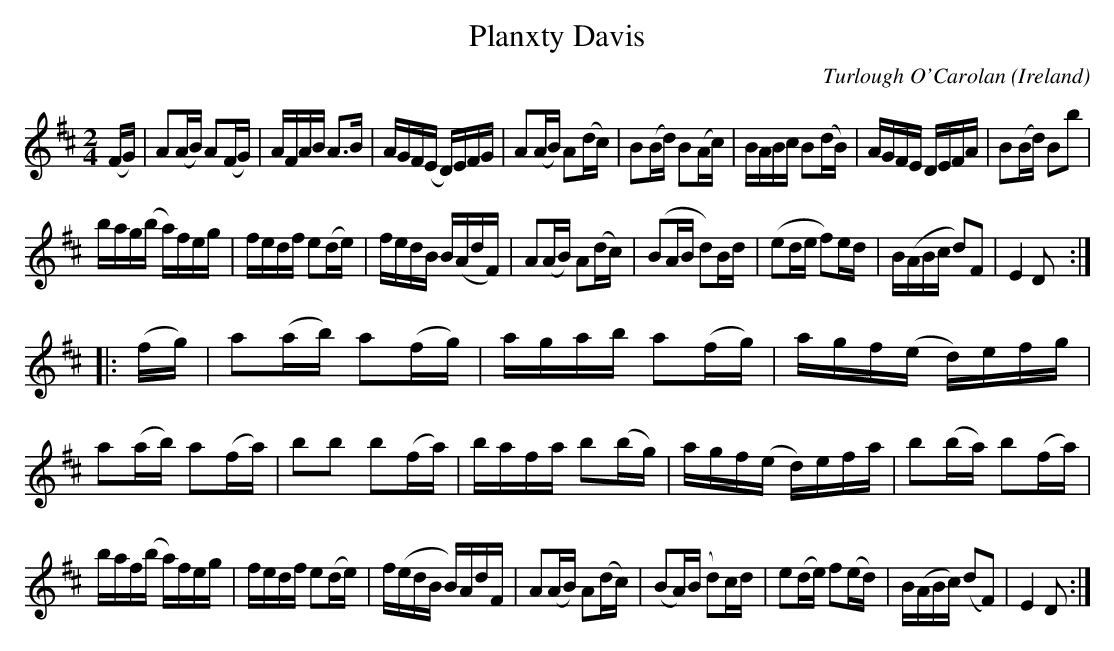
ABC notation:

X:1
T:Planxty Davis
C:Turlough O'Carolan
M:2/4
O:Ireland
K:D major
(FG)|\
A2(AB) A2(FG) | AFAB A3B   | AGF(E D)EFG  | A2(AB) A2(dc) |\
B2(Bd) B2(Ac) | BABc B2(dB)| AGFE  DEFA   | B2(Bd) B2b2 |
bag(b  a)feg  | fedf e2(de)| fedB  B(AdF) | A2(AB) A2(dc)| \
(B2AB  d2)Bd  | (e2de f2)ed| B(ABc d2)F2  | E4 D2::
(fg)|\
a2(ab) a2(fg) | agab a2(fg) | agf(e d)efg | a2(ab) a2(fa) |\
b2b2   b2(fa) | bafa b2(bg) | agf(e d)efa | b2(ba) b2(fa) |
baf(b  a)feg  | fedf e2(de) | f(edB B)AdF | A2(AB) A2(dc) |\
(B2A)(B d2)cd | e2(de) f2(ed) | B(ABc) (d2F2) |E4 D2:|
